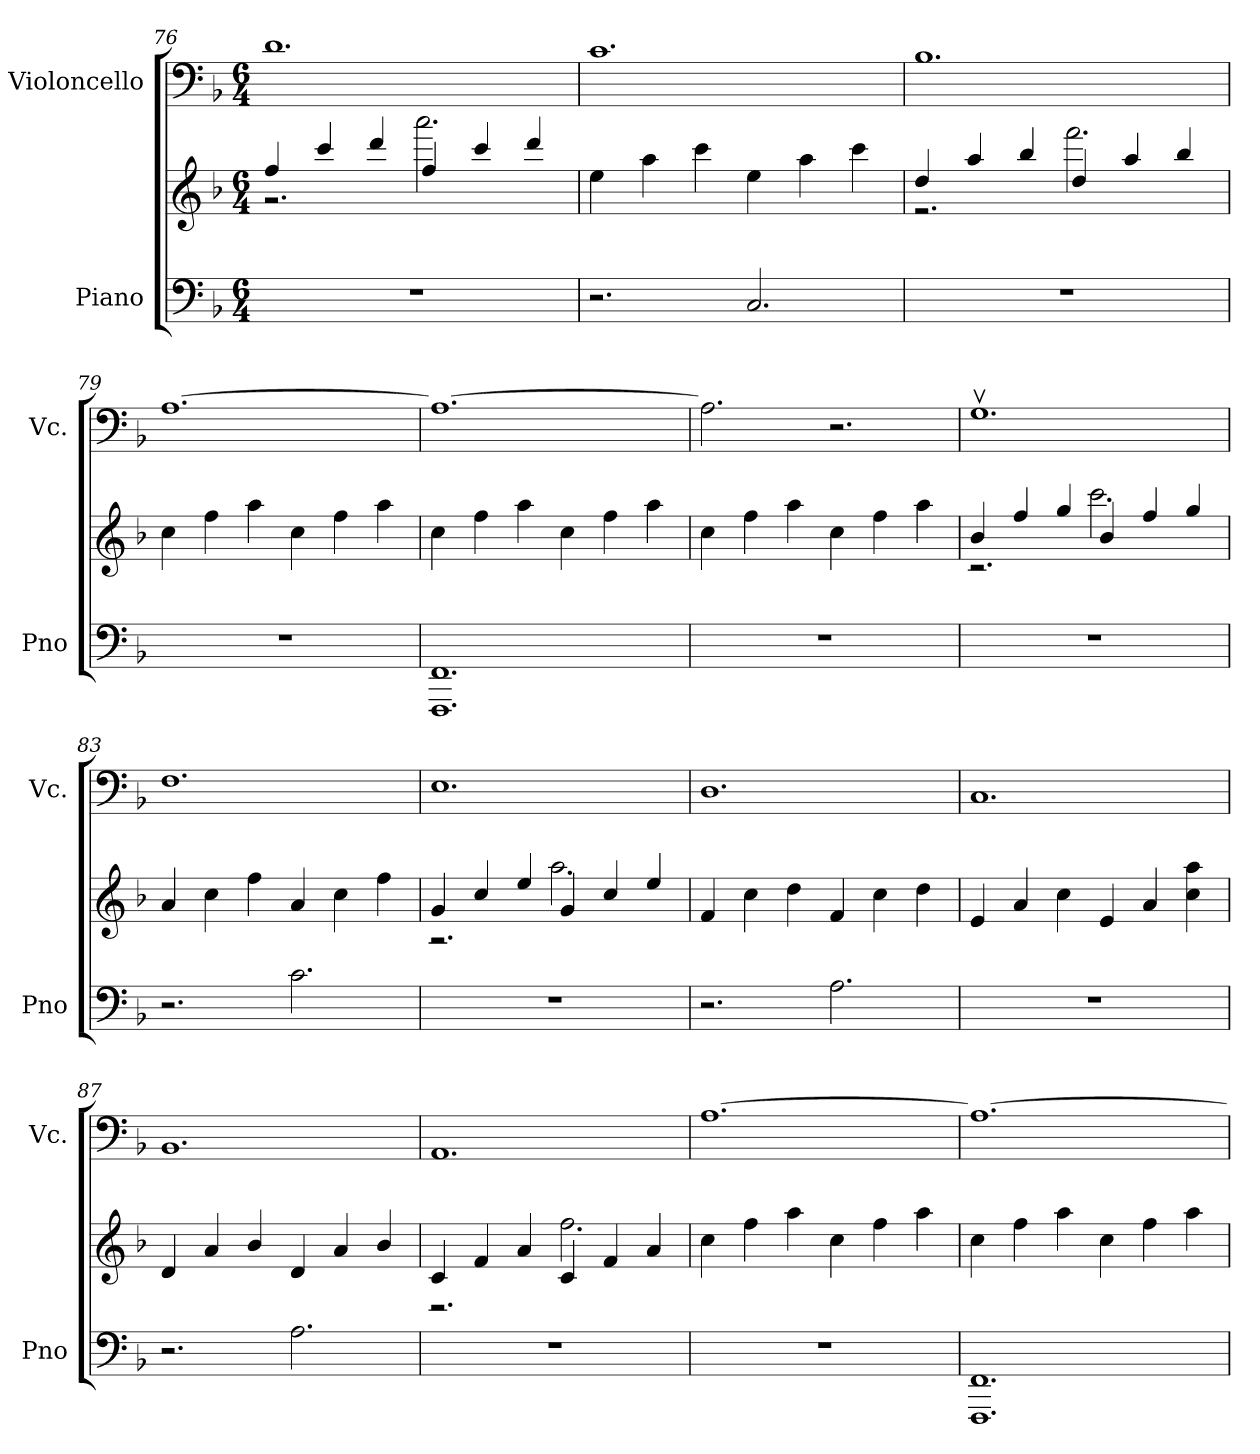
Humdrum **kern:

**kern	**kern	**kern
*part2	*part2	*part1
*staff3	*staff2	*staff1
*I"Piano	*	*I"Violoncello
*I'Pno	*	*I'Vc.
!!LO:LB:g=z
*clefF4	*clefG2	*clefF4
*k[b-]	*k[b-]	*k[b-]
*F:	*F:	*F:
*M6/4	*M6/4	*M6/4
=76	=76	=76
*	*^	*
1.r	4ff/	2.r	1.d
.	4ccc/	.	.
.	4ddd/	.	.
.	4ff/	2.aaa\	.
.	4ccc/	.	.
.	4ddd/	.	.
*	*v	*v	*
=77	=77	=77
2.r	4ee\	1.c
.	4aa\	.
.	4ccc\	.
2.C/	4ee\	.
.	4aa\	.
.	4ccc\	.
=78	=78	=78
*	*^	*
1.r	4dd/	2.r	1.B-
.	4aa/	.	.
.	4bb-/	.	.
.	4dd/	2.fff\	.
.	4aa/	.	.
.	4bb-/	.	.
*	*v	*v	*
!!LO:LB:g=z
=79	=79	=79
1.r	4cc\	[>1.A
.	4ff\	.
.	4aa\	.
.	4cc\	.
.	4ff\	.
.	4aa\	.
=80	=80	=80
1.FF 1.FFF	4cc\	1.A_>
.	4ff\	.
.	4aa\	.
.	4cc\	.
.	4ff\	.
.	4aa\	.
=81	=81	=81
1.r	4cc\	2.A\]
.	4ff\	.
.	4aa\	.
.	4cc\	2.r
.	4ff\	.
.	4aa\	.
!!LO:PB:g=z
=82	=82	=82
*	*^	*
1.r	4b-/	2.r	1.Gv>
.	4ff/	.	.
.	4gg/	.	.
.	4b-/	2.ccc\	.
.	4ff/	.	.
.	4gg/	.	.
*	*v	*v	*
=83	=83	=83
2.r	4a/	1.F
.	4cc\	.
.	4ff\	.
2.c\	4a/	.
.	4cc\	.
.	4ff\	.
=84	=84	=84
*	*^	*
1.r	4g/	2.r	1.E
.	4cc/	.	.
.	4ee/	.	.
.	4g/	2.aa\	.
.	4cc/	.	.
.	4ee/	.	.
*	*v	*v	*
!!LO:LB:g=z
=85	=85	=85
2.r	4f/	1.D
.	4cc\	.
.	4dd\	.
2.A\	4f/	.
.	4cc\	.
.	4dd\	.
=86	=86	=86
1.r	4e/	1.C
.	4a/	.
.	4cc\	.
.	4e/	.
.	4a/	.
.	4aa\ 4cc\	.
=87	=87	=87
2.r	4d/	1.BB-
.	4a/	.
.	4b-/	.
2.A\	4d/	.
.	4a/	.
.	4b-/	.
!!LO:LB:g=z
=88	=88	=88
*	*^	*
1.r	4c/	2.r	1.AA
.	4f/	.	.
.	4a/	.	.
.	4c/	2.ff\	.
.	4f/	.	.
.	4a/	.	.
*	*v	*v	*
=89	=89	=89
1.r	4cc\	[>1.A
.	4ff\	.
.	4aa\	.
.	4cc\	.
.	4ff\	.
.	4aa\	.
=90	=90	=90
1.FF 1.FFF	4cc\	1.A_>
.	4ff\	.
.	4aa\	.
.	4cc\	.
.	4ff\	.
.	4aa\	.
=	=	=
*-	*-	*-
